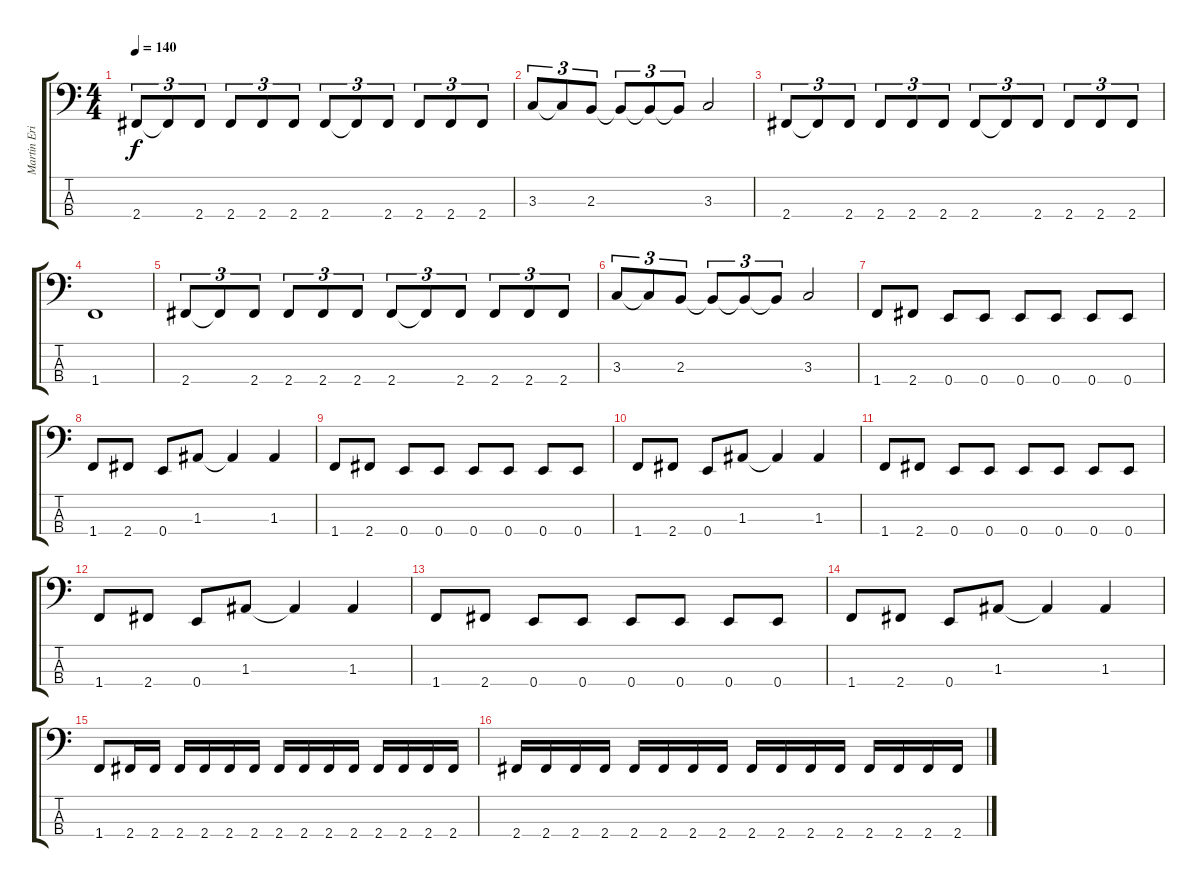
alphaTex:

\track ("Martin Eric Ain-Bass" "Martin Eri") {instrument electricbasspick}
\staff {score tabs}
\tuning (G2 D2 A1 E1) {hide}
\ts (4 4)
\tempo 140
\clef f4
\ks c
2.4.8{tu (3 2) dy f} 2.4{t}.8{tu (3 2)} 2.4.8{tu (3 2)} 2.4.8{tu (3 2)} 2.4.8{tu (3 2)} 2.4.8{tu (3 2)} 2.4.8{tu (3 2)} 2.4{t}.8{tu (3 2)} 2.4.8{tu (3 2)} 2.4.8{tu (3 2)} 2.4.8{tu (3 2)} 2.4.8{tu (3 2)} |
3.3.8{tu (3 2)} 3.3{t}.8{tu (3 2)} 2.3.8{tu (3 2)} 2.3{t}.8{tu (3 2)} 2.3{t}.8{tu (3 2)} 2.3{t}.8{tu (3 2)} 3.3.2 |
2.4.8{tu (3 2)} 2.4{t}.8{tu (3 2)} 2.4.8{tu (3 2)} 2.4.8{tu (3 2)} 2.4.8{tu (3 2)} 2.4.8{tu (3 2)} 2.4.8{tu (3 2)} 2.4{t}.8{tu (3 2)} 2.4.8{tu (3 2)} 2.4.8{tu (3 2)} 2.4.8{tu (3 2)} 2.4.8{tu (3 2)} |
1.4.1 |
2.4.8{tu (3 2)} 2.4{t}.8{tu (3 2)} 2.4.8{tu (3 2)} 2.4.8{tu (3 2)} 2.4.8{tu (3 2)} 2.4.8{tu (3 2)} 2.4.8{tu (3 2)} 2.4{t}.8{tu (3 2)} 2.4.8{tu (3 2)} 2.4.8{tu (3 2)} 2.4.8{tu (3 2)} 2.4.8{tu (3 2)} |
3.3.8{tu (3 2)} 3.3{t}.8{tu (3 2)} 2.3.8{tu (3 2)} 2.3{t}.8{tu (3 2)} 2.3{t}.8{tu (3 2)} 2.3{t}.8{tu (3 2)} 3.3.2 |
1.4.8 2.4.8 0.4.8 0.4.8 0.4.8 0.4.8 0.4.8 0.4.8 |
1.4.8 2.4.8 0.4.8 1.3.8 1.3{t}.4 1.3.4 |
1.4.8 2.4.8 0.4.8 0.4.8 0.4.8 0.4.8 0.4.8 0.4.8 |
1.4.8 2.4.8 0.4.8 1.3.8 1.3{t}.4 1.3.4 |
1.4.8 2.4.8 0.4.8 0.4.8 0.4.8 0.4.8 0.4.8 0.4.8 |
1.4.8 2.4.8 0.4.8 1.3.8 1.3{t}.4 1.3.4 |
1.4.8 2.4.8 0.4.8 0.4.8 0.4.8 0.4.8 0.4.8 0.4.8 |
1.4.8 2.4.8 0.4.8 1.3.8 1.3{t}.4 1.3.4 |
1.4.8 2.4.16 2.4.16 2.4.16 2.4.16 2.4.16 2.4.16 2.4.16 2.4.16 2.4.16 2.4.16 2.4.16 2.4.16 2.4.16 2.4.16 |
2.4.16 2.4.16 2.4.16 2.4.16 2.4.16 2.4.16 2.4.16 2.4.16 2.4.16 2.4.16 2.4.16 2.4.16 2.4.16 2.4.16 2.4.16 2.4.16
